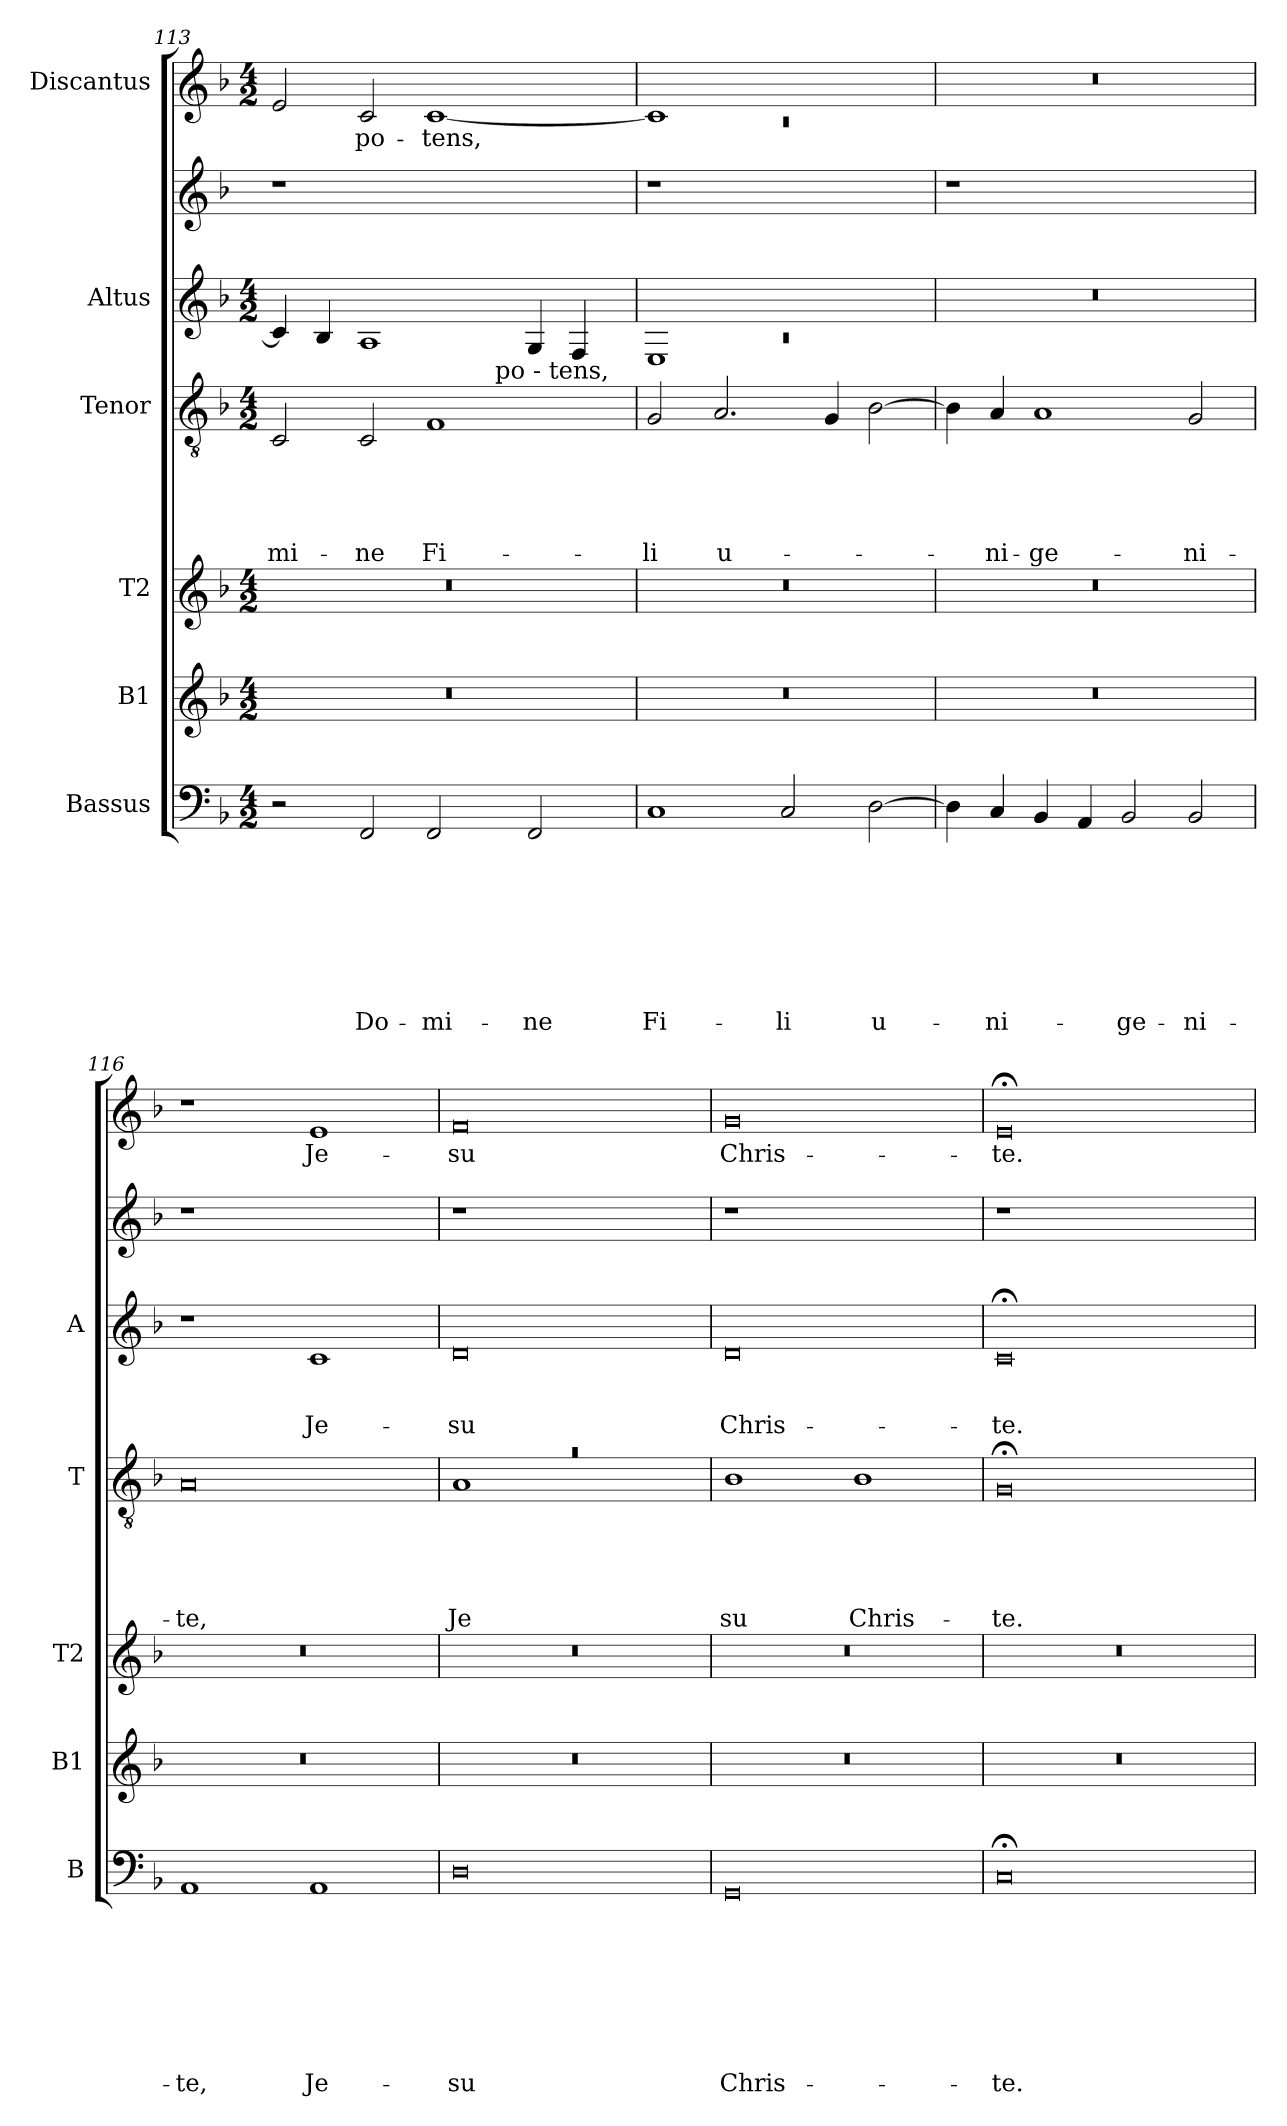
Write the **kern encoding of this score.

**kern	**text	**text	**text	**text	**text	**text	**text	**text	**kern	**kern	**kern	**text	**text	**text	**text	**text	**kern	**text	**text	**text	**kern	**kern	**text
*part7	*part7	*part7	*part7	*part7	*part7	*part7	*part7	*part7	*part6	*part5	*part4	*part4	*part4	*part4	*part4	*part4	*part3	*part3	*part3	*part3	*part2	*part1	*part1
*staff7	*staff7	*staff7	*staff7	*staff7	*staff7	*staff7	*staff7	*staff7	*staff6	*staff5	*staff4	*staff4	*staff4	*staff4	*staff4	*staff4	*staff3	*staff3	*staff3	*staff3	*staff2	*staff1	*staff1
*I"Bassus	*	*	*	*	*	*	*	*	*I"B1	*I"T2	*I"Tenor	*	*	*	*	*	*I"Altus	*	*	*	*	*I"Discantus	*
*I'B	*	*	*	*	*	*	*	*	*I'B1	*I'T2	*I'T	*	*	*	*	*	*I'A	*	*	*	*	*	*
*clefF4	*	*	*	*	*	*	*	*	*clefG2	*clefG2	*clefGv2	*	*	*	*	*	*clefG2	*	*	*	*clefG2	*clefG2	*
*k[b-]	*	*	*	*	*	*	*	*	*k[b-]	*k[b-]	*k[b-]	*	*	*	*	*	*k[b-]	*	*	*	*k[b-]	*k[b-]	*
*F:	*	*	*	*	*	*	*	*	*F:	*F:	*F:	*	*	*	*	*	*F:	*	*	*	*F:	*F:	*
*M4/2	*	*	*	*	*	*	*	*	*M4/2	*M4/2	*M4/2	*	*	*	*	*	*M4/2	*	*	*	*	*M4/2	*
=113	=113	=113	=113	=113	=113	=113	=113	=113	=113	=113	=113	=113	=113	=113	=113	=113	=113	=113	=113	=113	=113	=113	=113
!	!	!	!	!	!	!	!	!	!	!	!	!	!	!	!	!LO:LY:b	!	!	!	!	!	!	!
*	*	*	*	*	*	*	*	*	*	*	*^	*	*	*	*	*	*	*	*	*	*	*	*
2r	.	.	.	.	.	.	.	.	0r	0r	2C/	1ryy	.	.	.	.	-mi-	4c/]	.	.	.	1r	2e/	.
.	.	.	.	.	.	.	.	.	.	.	.	.	.	.	.	.	.	4B-/	.	.	.	.	.	.
!	!	!	!	!	!	!	!	!LO:LY:b	!	!	!	!	!	!	!	!	!LO:LY:b	!	!	!	!	!	!	!LO:LY:b
2FF/	.	.	.	.	.	.	.	Do-	.	.	2C/	.	.	.	.	.	-ne	1A	.	.	.	.	2c/	-po-
!	!	!	!	!	!	!	!	!LO:LY:b	!	!	!	!	!	!	!	!	!LO:LY:b	!	!	!	!	!	!	!LO:LY:b:rj
2FF/	.	.	.	.	.	.	.	-mi-	.	.	1F	4ryy	.	.	.	.	Fi-	.	.	.	.	1ryy	[<1c	-tens,
.	.	.	.	.	.	.	.	.	.	.	.	16.ryy	.	.	.	.	.	.	.	.	.	.	.	.
!	!	!	!	!	!	!	!	!	!	!	!	!LO:TX:a:t=po - tens,	!	!	!	!	!	!	!	!	!	!	!	!
.	.	.	.	.	.	.	.	.	.	.	.	2ryy	.	.	.	.	.	.	.	.	.	.	.	.
!	!	!	!	!	!	!	!	!LO:LY:b:rj	!	!	!	!	!	!	!	!	!	!	!	!	!	!	!	!
2FF/	.	.	.	.	.	.	.	-ne	.	.	.	.	.	.	.	.	.	4G/	.	.	.	.	.	.
.	.	.	.	.	.	.	.	.	.	.	.	.	.	.	.	.	.	4F/	.	.	.	.	.	.
.	.	.	.	.	.	.	.	.	.	.	.	8ryy	.	.	.	.	.	.	.	.	.	.	.	.
.	.	.	.	.	.	.	.	.	.	.	.	32ryy	.	.	.	.	.	.	.	.	.	.	.	.
=114	=114	=114	=114	=114	=114	=114	=114	=114	=114	=114	=114	=114	=114	=114	=114	=114	=114	=114	=114	=114	=114	=114	=114	=114
*	*	*	*	*	*	*	*	*	*	*	*	*	*	*	*	*	*	*^	*	*	*	*	*^	*
!	!	!	!	!	!	!	!	!LO:LY:b	!	!	!	!	!	!	!	!	!LO:LY:b	!	!LO:N:vis=1	!	!	!	!	!	!LO:N:vis=1	!
*	*	*	*	*	*	*	*	*	*	*	*v	*v	*	*	*	*	*	*	*	*	*	*	*	*	*	*
1C	.	.	.	.	.	.	.	Fi-	0r	0r	2G/	.	.	.	.	-li	1E	0rc	.	.	.	1r	1c]	0rc	.
!	!	!	!	!	!	!	!	!	!	!	!	!	!	!	!	!LO:LY:b	!	!	!	!	!	!	!	!	!
.	.	.	.	.	.	.	.	.	.	.	2.A/	.	.	.	.	u-	.	.	.	.	.	.	.	.	.
!	!	!	!	!	!	!	!	!LO:LY:b	!	!	!	!	!	!	!	!	!	!	!	!	!	!	!	!	!
2C/	.	.	.	.	.	.	.	-li	.	.	.	.	.	.	.	.	1ryy	.	.	.	.	1ryy	1ryy	.	.
.	.	.	.	.	.	.	.	.	.	.	4G/	.	.	.	.	.	.	.	.	.	.	.	.	.	.
!	!	!	!	!	!	!	!	!LO:LY:b	!	!	!	!	!	!	!	!	!	!	!	!	!	!	!	!	!
[>2D\	.	.	.	.	.	.	.	u-	.	.	[>2B-\	.	.	.	.	.	.	.	.	.	.	.	.	.	.
*	*	*	*	*	*	*	*	*	*	*	*	*	*	*	*	*	*v	*v	*	*	*	*	*v	*v	*
=115	=115	=115	=115	=115	=115	=115	=115	=115	=115	=115	=115	=115	=115	=115	=115	=115	=115	=115	=115	=115	=115	=115	=115
!	!	!	!	!	!	!	!	!	!	!	!	!	!	!	!	!	!LO:N:vis=1	!	!	!	!	!LO:N:vis=1	!
4D\]	.	.	.	.	.	.	.	.	0r	0r	4B-\]	.	.	.	.	.	0r	.	.	.	1r	0r	.
!	!	!	!	!	!	!	!	!LO:LY:b	!	!	!	!	!	!	!	!LO:LY:b	!	!	!	!	!	!	!
4C/	.	.	.	.	.	.	.	-ni-	.	.	4A/	.	.	.	.	-ni-	.	.	.	.	.	.	.
!	!	!	!	!	!	!	!	!	!	!	!	!	!	!	!	!LO:LY:b:rj	!	!	!	!	!	!	!
4BB-/	.	.	.	.	.	.	.	.	.	.	1A	.	.	.	.	-ge-	.	.	.	.	.	.	.
4AA/	.	.	.	.	.	.	.	.	.	.	.	.	.	.	.	.	.	.	.	.	.	.	.
!	!	!	!	!	!	!	!	!LO:LY:b	!	!	!	!	!	!	!	!	!	!	!	!	!	!	!
2BB-/	.	.	.	.	.	.	.	-ge-	.	.	.	.	.	.	.	.	.	.	.	.	1ryy	.	.
!	!	!	!	!	!	!	!	!LO:LY:b	!	!	!	!	!	!	!	!LO:LY:b	!	!	!	!	!	!	!
2BB-/	.	.	.	.	.	.	.	-ni-	.	.	2G/	.	.	.	.	-ni-	.	.	.	.	.	.	.
=116	=116	=116	=116	=116	=116	=116	=116	=116	=116	=116	=116	=116	=116	=116	=116	=116	=116	=116	=116	=116	=116	=116	=116
!	!	!	!	!	!	!	!	!LO:LY:b	!	!	!	!	!	!	!	!LO:LY:b:rj	!	!	!	!	!	!	!
1AA	.	.	.	.	.	.	.	-te,	0r	0r	0A	.	.	.	.	-te,	1r	.	.	.	1r	1r	.
!	!	!	!	!	!	!	!	!LO:LY:b	!	!	!	!	!	!	!	!	!	!	!	!LO:LY:b	!	!	!LO:LY:b
1AA	.	.	.	.	.	.	.	Je-	.	.	.	.	.	.	.	.	1c	.	.	-Je-	1ryy	1e	Je-
=117	=117	=117	=117	=117	=117	=117	=117	=117	=117	=117	=117	=117	=117	=117	=117	=117	=117	=117	=117	=117	=117	=117	=117
!	!	!	!	!	!	!	!	!LO:LY:b:rj	!	!	!LO:N:vis=1	!	!	!	!	!LO:LY:b	!	!	!	!LO:LY:b:rj	!	!	!LO:LY:b:rj
*	*	*	*	*	*	*	*	*	*	*	*^	*	*	*	*	*	*	*	*	*	*	*	*
0D	.	.	.	.	.	.	.	-su	0r	0r	0ra	1A	.	.	.	.	Je-	0d	.	.	-su	1r	0f	-su
.	.	.	.	.	.	.	.	.	.	.	.	1ryy	.	.	.	.	.	.	.	.	.	1ryy	.	.
=118	=118	=118	=118	=118	=118	=118	=118	=118	=118	=118	=118	=118	=118	=118	=118	=118	=118	=118	=118	=118	=118	=118	=118	=118
!	!	!	!	!	!	!	!	!LO:LY:b	!	!	!	!	!	!	!	!	!LO:LY:b	!	!	!	!LO:LY:b	!	!	!LO:LY:b
*	*	*	*	*	*	*	*	*	*	*	*v	*v	*	*	*	*	*	*	*	*	*	*	*	*
0GG	.	.	.	.	.	.	.	Chris-	0r	0r	1B-	.	.	.	.	-su	0d	.	.	Chris-	1r	0g	Chris-
!	!	!	!	!	!	!	!	!	!	!	!	!	!	!	!	!LO:LY:b	!	!	!	!	!	!	!
.	.	.	.	.	.	.	.	.	.	.	1B-	.	.	.	.	Chris-	.	.	.	.	1ryy	.	.
=119	=119	=119	=119	=119	=119	=119	=119	=119	=119	=119	=119	=119	=119	=119	=119	=119	=119	=119	=119	=119	=119	=119	=119
!	!	!	!	!	!	!	!	!LO:LY:b:rj	!	!	!	!	!	!	!	!LO:LY:b:rj	!	!	!	!LO:LY:b:rj	!	!	!LO:LY:b:rj
0C;	.	.	.	.	.	.	.	-te.	0r	0r	0G;	.	.	.	.	-te.	0c;	.	.	-te.	1r	0e;	-te.
.	.	.	.	.	.	.	.	.	.	.	.	.	.	.	.	.	.	.	.	.	1ryy	.	.
=	=	=	=	=	=	=	=	=	=	=	=	=	=	=	=	=	=	=	=	=	=	=	=
*-	*-	*-	*-	*-	*-	*-	*-	*-	*-	*-	*-	*-	*-	*-	*-	*-	*-	*-	*-	*-	*-	*-	*-
